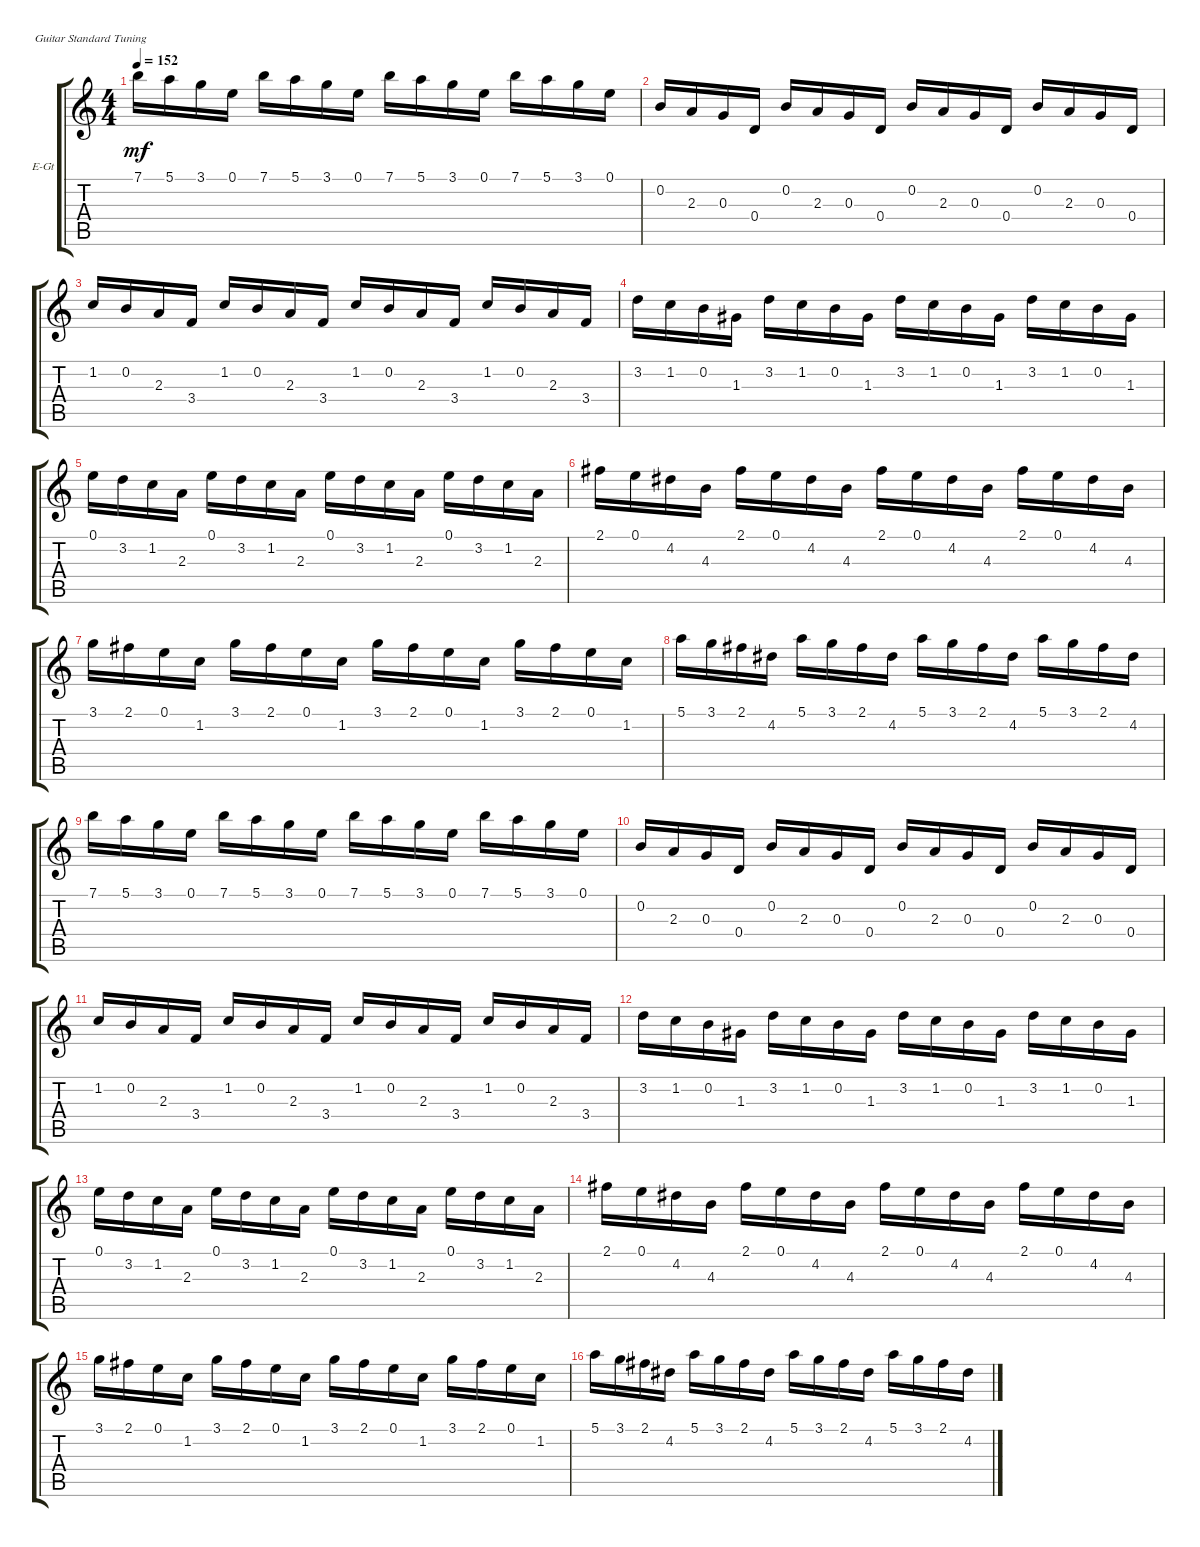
\bracketExtendMode groupsimilarinstruments
\firstSystemTrackNameOrientation horizontal
\otherSystemsTrackNameOrientation horizontal
\track ("Electric Guitar" "E-Gt") {instrument electricguitarclean}
\staff {score tabs}
\tuning (E4 B3 G3 D3 A2 E2)
\ts (4 4)
\tempo 152
\clef g2
\ks c
7.1.16{dy mf} 5.1.16 3.1.16 0.1.16 7.1.16 5.1.16 3.1.16 0.1.16 7.1.16 5.1.16 3.1.16 0.1.16 7.1.16 5.1.16 3.1.16 0.1.16 |
0.2.16 2.3.16 0.3.16 0.4.16 0.2.16 2.3.16 0.3.16 0.4.16 0.2.16 2.3.16 0.3.16 0.4.16 0.2.16 2.3.16 0.3.16 0.4.16 |
1.2.16 0.2.16 2.3.16 3.4.16 1.2.16 0.2.16 2.3.16 3.4.16 1.2.16 0.2.16 2.3.16 3.4.16 1.2.16 0.2.16 2.3.16 3.4.16 |
3.2.16 1.2.16 0.2.16 1.3.16 3.2.16 1.2.16 0.2.16 1.3.16 3.2.16 1.2.16 0.2.16 1.3.16 3.2.16 1.2.16 0.2.16 1.3.16 |
0.1.16 3.2.16 1.2.16 2.3.16 0.1.16 3.2.16 1.2.16 2.3.16 0.1.16 3.2.16 1.2.16 2.3.16 0.1.16 3.2.16 1.2.16 2.3.16 |
2.1.16 0.1.16 4.2.16 4.3.16 2.1.16 0.1.16 4.2.16 4.3.16 2.1.16 0.1.16 4.2.16 4.3.16 2.1.16 0.1.16 4.2.16 4.3.16 |
3.1.16 2.1.16 0.1.16 1.2.16 3.1.16 2.1.16 0.1.16 1.2.16 3.1.16 2.1.16 0.1.16 1.2.16 3.1.16 2.1.16 0.1.16 1.2.16 |
5.1.16 3.1.16 2.1.16 4.2.16 5.1.16 3.1.16 2.1.16 4.2.16 5.1.16 3.1.16 2.1.16 4.2.16 5.1.16 3.1.16 2.1.16 4.2.16 |
7.1.16 5.1.16 3.1.16 0.1.16 7.1.16 5.1.16 3.1.16 0.1.16 7.1.16 5.1.16 3.1.16 0.1.16 7.1.16 5.1.16 3.1.16 0.1.16 |
0.2.16 2.3.16 0.3.16 0.4.16 0.2.16 2.3.16 0.3.16 0.4.16 0.2.16 2.3.16 0.3.16 0.4.16 0.2.16 2.3.16 0.3.16 0.4.16 |
1.2.16 0.2.16 2.3.16 3.4.16 1.2.16 0.2.16 2.3.16 3.4.16 1.2.16 0.2.16 2.3.16 3.4.16 1.2.16 0.2.16 2.3.16 3.4.16 |
3.2.16 1.2.16 0.2.16 1.3.16 3.2.16 1.2.16 0.2.16 1.3.16 3.2.16 1.2.16 0.2.16 1.3.16 3.2.16 1.2.16 0.2.16 1.3.16 |
0.1.16 3.2.16 1.2.16 2.3.16 0.1.16 3.2.16 1.2.16 2.3.16 0.1.16 3.2.16 1.2.16 2.3.16 0.1.16 3.2.16 1.2.16 2.3.16 |
2.1.16 0.1.16 4.2.16 4.3.16 2.1.16 0.1.16 4.2.16 4.3.16 2.1.16 0.1.16 4.2.16 4.3.16 2.1.16 0.1.16 4.2.16 4.3.16 |
3.1.16 2.1.16 0.1.16 1.2.16 3.1.16 2.1.16 0.1.16 1.2.16 3.1.16 2.1.16 0.1.16 1.2.16 3.1.16 2.1.16 0.1.16 1.2.16 |
5.1.16 3.1.16 2.1.16 4.2.16 5.1.16 3.1.16 2.1.16 4.2.16 5.1.16 3.1.16 2.1.16 4.2.16 5.1.16 3.1.16 2.1.16 4.2.16
